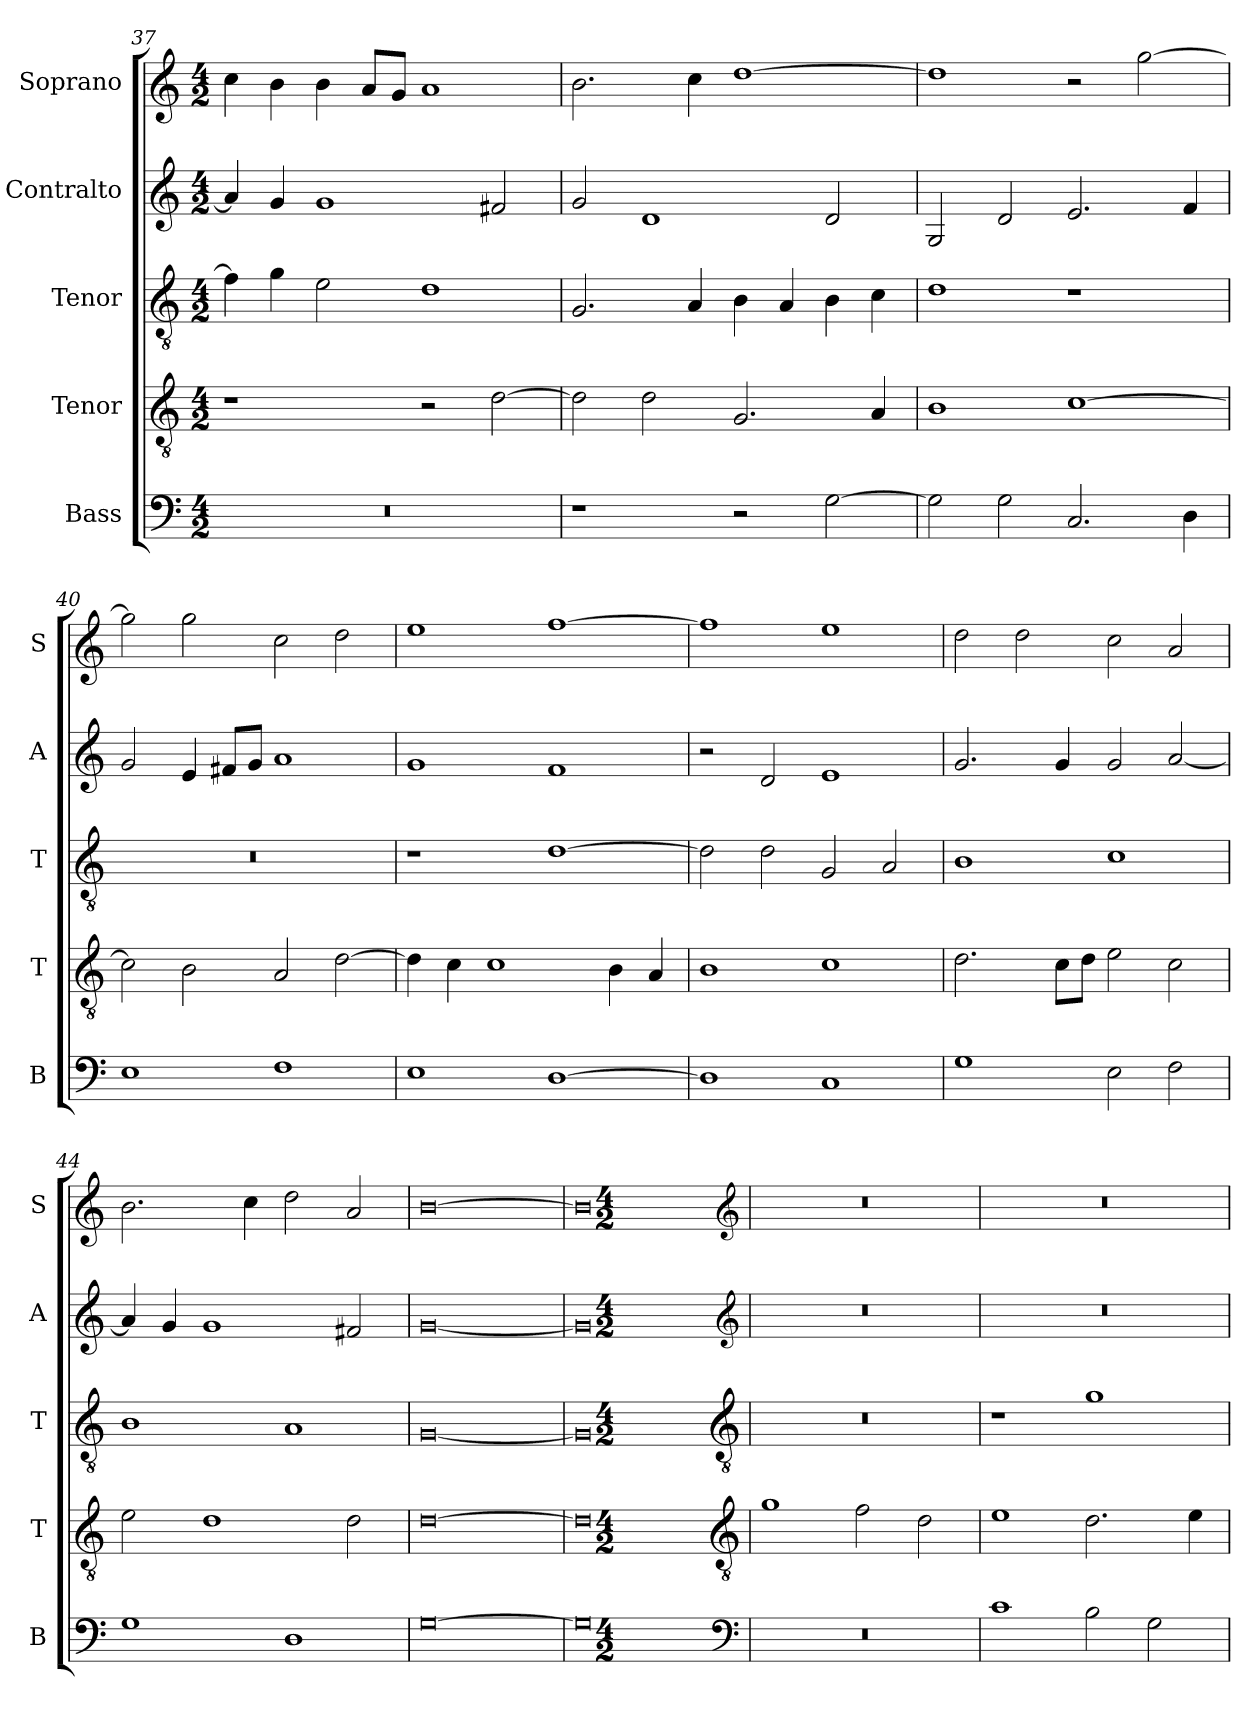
**kern	**kern	**kern	**kern	**kern
*part5	*part4	*part3	*part2	*part1
*staff5	*staff4	*staff3	*staff2	*staff1
*I"Bass	*I"Tenor	*I"Tenor	*I"Contralto	*I"Soprano
*I'B	*I'T	*I'T	*I'A	*I'S
*clefF4	*clefGv2	*clefGv2	*clefG2	*clefG2
*k[]	*k[]	*k[]	*k[]	*k[]
*G:mix	*G:mix	*G:mix	*G:mix	*G:mix
*M4/2	*M4/2	*M4/2	*M4/2	*M4/2
=37	=37	=37	=37	=37
0r	1r	4f]	4a]	4cc
.	.	4g	4g	4b
.	.	2e	1g	4b
.	.	.	.	8a/L
.	.	.	.	8g/J
.	2r	1d	.	1a
.	[2d	.	2f#X	.
=38	=38	=38	=38	=38
1r	2d]	2.G	2g	2.b
.	2d	.	1d	.
.	.	4A	.	4cc
2r	2.G	4B	.	[1dd
.	.	4A	.	.
[2G	.	4B	2d	.
.	4A	4c	.	.
=39	=39	=39	=39	=39
2G]	1B	1d	2G	1dd]
2G	.	.	2d	.
2.C	[1c	1r	2.e	2r
.	.	.	.	[2gg
4D	.	.	4f	.
=40	=40	=40	=40	=40
1E	2c]	0r	2g	2gg]
.	2B	.	4e	2gg
.	.	.	8f#X/L	.
.	.	.	8g/J	.
1F	2A	.	1a	2cc
.	[2d	.	.	2dd
=41	=41	=41	=41	=41
1E	4d]	1r	1g	1ee
.	4c	.	.	.
.	1c	.	.	.
[1D	.	[1d	1f	[1ff
.	4B	.	.	.
.	4A	.	.	.
=42	=42	=42	=42	=42
1D]	1B	2d]	2r	1ff]
.	.	2d	2d	.
1C	1c	2G	1e	1ee
.	.	2A	.	.
=43	=43	=43	=43	=43
1G	2.d	1B	2.g	2dd
.	.	.	.	2dd
.	8c\L	.	4g	.
.	8d\J	.	.	.
2E	2e	1c	2g	2cc
2F	2c	.	[2a	2a
=44	=44	=44	=44	=44
1G	2e	1B	4a]	2.b
.	.	.	4g	.
.	1d	.	1g	.
.	.	.	.	4cc
1D	.	1A	.	2dd
.	2d	.	2f#X	2a
=45	=45	=45	=45	=45
[0G	[0d	[0G	[0g	[0b
=46	=46	=46	=46	=46
0G]	0d]	0G]	0g]	0b]
*clefF4	*clefGv2	*clefGv2	*clefG2	*clefG2
*k[]	*k[]	*k[]	*k[]	*k[]
*G:mix	*G:mix	*G:mix	*G:mix	*G:mix
*M4/2	*M4/2	*M4/2	*M4/2	*M4/2
=47	=47	=47	=47	=47
0r	1g	0r	0r	0r
.	2f	.	.	.
.	2d	.	.	.
=48	=48	=48	=48	=48
1c	1e	1r	0r	0r
2B	2.d	1g	.	.
2G	.	.	.	.
.	4e	.	.	.
=	=	=	=	=
*-	*-	*-	*-	*-
